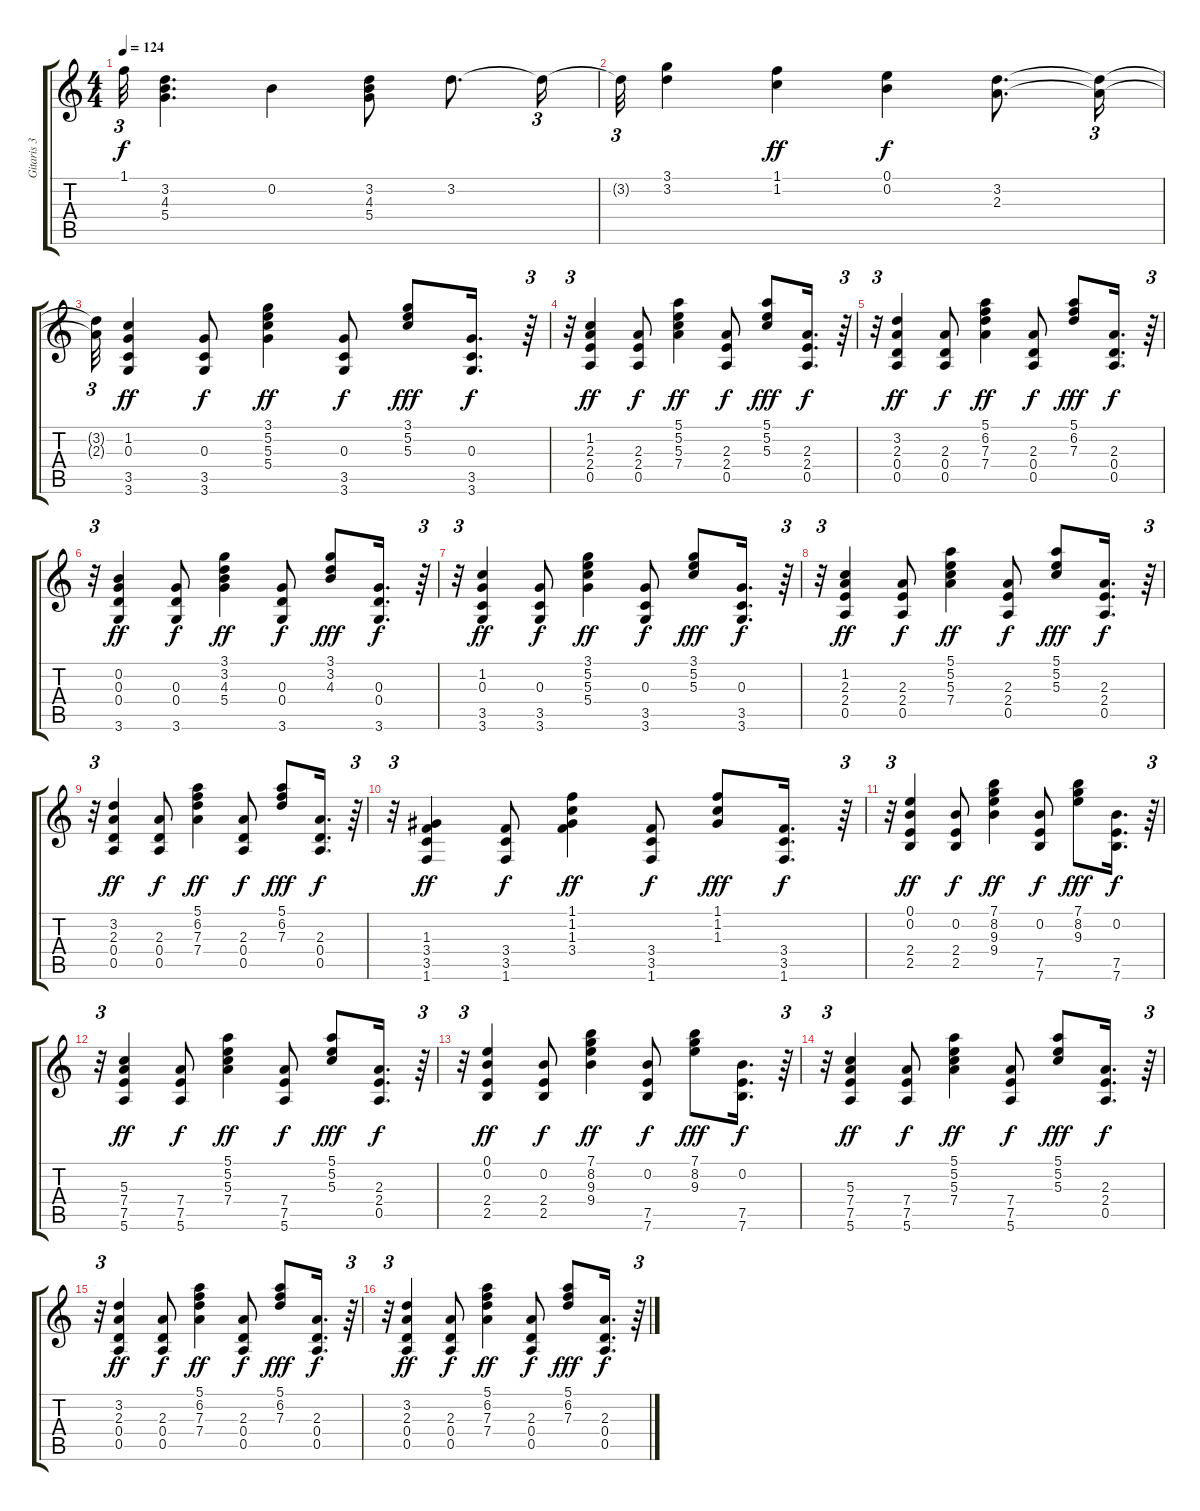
\track ("Gitaris 3" "Gitaris 3") {instrument acousticguitarsteel}
\staff {score tabs}
\tuning (E4 B3 G3 D3 A2 E2) {hide}
\ts (4 4)
\tempo 124
\clef g2
\ks c
1.1{t}.32{tu (3 2) dy f} (3.2 4.3 5.4).4{d} 0.2.4 (3.2 4.3 5.4).8 3.2.8{d} 3.2{t}.16{tu (3 2)} |
3.2{t}.32{tu (3 2)} (3.1 3.2).4 (1.1 1.2).4{dy ff} (0.1 0.2).4{dy f} (3.2 2.3).8{d} (3.2{t} 2.3{t}).16{tu (3 2)} |
(3.2{t} 2.3{t}).32{tu (3 2)} (1.2 0.3 3.5 3.6).4{dy ff} (0.3 3.5 3.6).8{dy f} (3.1 5.2 5.3 5.4).4{dy ff} (0.3 3.5 3.6).8{dy f} (3.1 5.2 5.3).8{dy fff} (0.3 3.5 3.6).16{d dy f} r.64{tu (3 2)} |
r.32{tu (3 2)} (1.2 2.3 2.4 0.5).4{dy ff} (2.3 2.4 0.5).8{dy f} (5.1 5.2 5.3 7.4).4{dy ff} (2.3 2.4 0.5).8{dy f} (5.1 5.2 5.3).8{dy fff} (2.3 2.4 0.5).16{d dy f} r.64{tu (3 2)} |
r.32{tu (3 2)} (3.2 2.3 0.4 0.5).4{dy ff} (2.3 0.4 0.5).8{dy f} (5.1 6.2 7.3 7.4).4{dy ff} (2.3 0.4 0.5).8{dy f} (5.1 6.2 7.3).8{dy fff} (2.3 0.4 0.5).16{d dy f} r.64{tu (3 2)} |
r.32{tu (3 2)} (0.2 0.3 0.4 3.6).4{dy ff} (0.3 0.4 3.6).8{dy f} (3.1 3.2 4.3 5.4).4{dy ff} (0.3 0.4 3.6).8{dy f} (3.1 3.2 4.3).8{dy fff} (0.3 0.4 3.6).16{d dy f} r.64{tu (3 2)} |
r.32{tu (3 2)} (1.2 0.3 3.5 3.6).4{dy ff} (0.3 3.5 3.6).8{dy f} (3.1 5.2 5.3 5.4).4{dy ff} (0.3 3.5 3.6).8{dy f} (3.1 5.2 5.3).8{dy fff} (0.3 3.5 3.6).16{d dy f} r.64{tu (3 2)} |
r.32{tu (3 2)} (1.2 2.3 2.4 0.5).4{dy ff} (2.3 2.4 0.5).8{dy f} (5.1 5.2 5.3 7.4).4{dy ff} (2.3 2.4 0.5).8{dy f} (5.1 5.2 5.3).8{dy fff} (2.3 2.4 0.5).16{d dy f} r.64{tu (3 2)} |
r.32{tu (3 2)} (3.2 2.3 0.4 0.5).4{dy ff} (2.3 0.4 0.5).8{dy f} (5.1 6.2 7.3 7.4).4{dy ff} (2.3 0.4 0.5).8{dy f} (5.1 6.2 7.3).8{dy fff} (2.3 0.4 0.5).16{d dy f} r.64{tu (3 2)} |
r.32{tu (3 2)} (1.3 3.4 3.5 1.6).4{dy ff} (3.4 3.5 1.6).8{dy f} (1.1 1.2 1.3 3.4).4{dy ff} (3.4 3.5 1.6).8{dy f} (1.1 1.2 1.3).8{dy fff} (3.4 3.5 1.6).16{d dy f} r.64{tu (3 2)} |
r.32{tu (3 2)} (0.1 0.2 2.4 2.5).4{dy ff} (0.2 2.4 2.5).8{dy f} (7.1 8.2 9.3 9.4).4{dy ff} (0.2 7.5 7.6).8{dy f} (7.1 8.2 9.3).8{dy fff} (0.2 7.5 7.6).16{d dy f} r.64{tu (3 2)} |
r.32{tu (3 2)} (5.3 7.4 7.5 5.6).4{dy ff} (7.4 7.5 5.6).8{dy f} (5.1 5.2 5.3 7.4).4{dy ff} (7.4 7.5 5.6).8{dy f} (5.1 5.2 5.3).8{dy fff} (2.3 2.4 0.5).16{d dy f} r.64{tu (3 2)} |
r.32{tu (3 2)} (0.1 0.2 2.4 2.5).4{dy ff} (0.2 2.4 2.5).8{dy f} (7.1 8.2 9.3 9.4).4{dy ff} (0.2 7.5 7.6).8{dy f} (7.1 8.2 9.3).8{dy fff} (0.2 7.5 7.6).16{d dy f} r.64{tu (3 2)} |
r.32{tu (3 2)} (5.3 7.4 7.5 5.6).4{dy ff} (7.4 7.5 5.6).8{dy f} (5.1 5.2 5.3 7.4).4{dy ff} (7.4 7.5 5.6).8{dy f} (5.1 5.2 5.3).8{dy fff} (2.3 2.4 0.5).16{d dy f} r.64{tu (3 2)} |
r.32{tu (3 2)} (3.2 2.3 0.4 0.5).4{dy ff} (2.3 0.4 0.5).8{dy f} (5.1 6.2 7.3 7.4).4{dy ff} (2.3 0.4 0.5).8{dy f} (5.1 6.2 7.3).8{dy fff} (2.3 0.4 0.5).16{d dy f} r.64{tu (3 2)} |
r.32{tu (3 2)} (3.2 2.3 0.4 0.5).4{dy ff} (2.3 0.4 0.5).8{dy f} (5.1 6.2 7.3 7.4).4{dy ff} (2.3 0.4 0.5).8{dy f} (5.1 6.2 7.3).8{dy fff} (2.3 0.4 0.5).16{d dy f} r.64{tu (3 2)}
